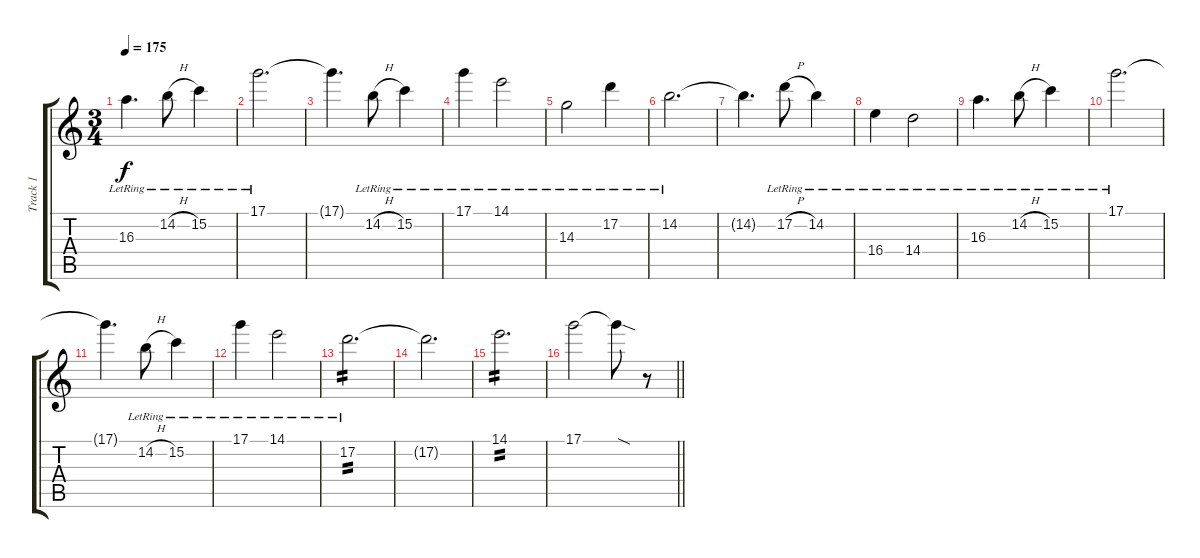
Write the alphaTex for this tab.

\track ("Track 1" "Track 1") {instrument overdrivenguitar}
\staff {score tabs}
\tuning (D4 A3 F3 C3 G2 D2) {hide}
\ts (3 4)
\tempo 175
\clef g2
\ks c
16.3{lr}.4{d dy f} 14.2{h lr}.8 15.2{lr}.4 |
17.1{lr}.2{d} |
17.1{t}.4{d} 14.2{h lr}.8 15.2{lr}.4 |
17.1{lr}.4 14.1{lr}.2 |
14.3{lr}.2 17.2{lr}.4 |
14.2{lr}.2{d} |
14.2{t}.4{d} 17.2{h lr}.8 14.2{lr}.4 |
16.4{lr}.4 14.4{lr}.2 |
16.3{lr}.4{d} 14.2{h lr}.8 15.2{lr}.4 |
17.1{lr}.2{d} |
17.1{t}.4{d} 14.2{h lr}.8 15.2{lr}.4 |
17.1{lr}.4 14.1{lr}.2 |
17.2{lr}.2{d tp 2} |
17.2{t}.2{d} |
14.1.2{d tp 2} |
\barLineRight lightlight
17.1.2 17.1{sod t}.8 r.8
